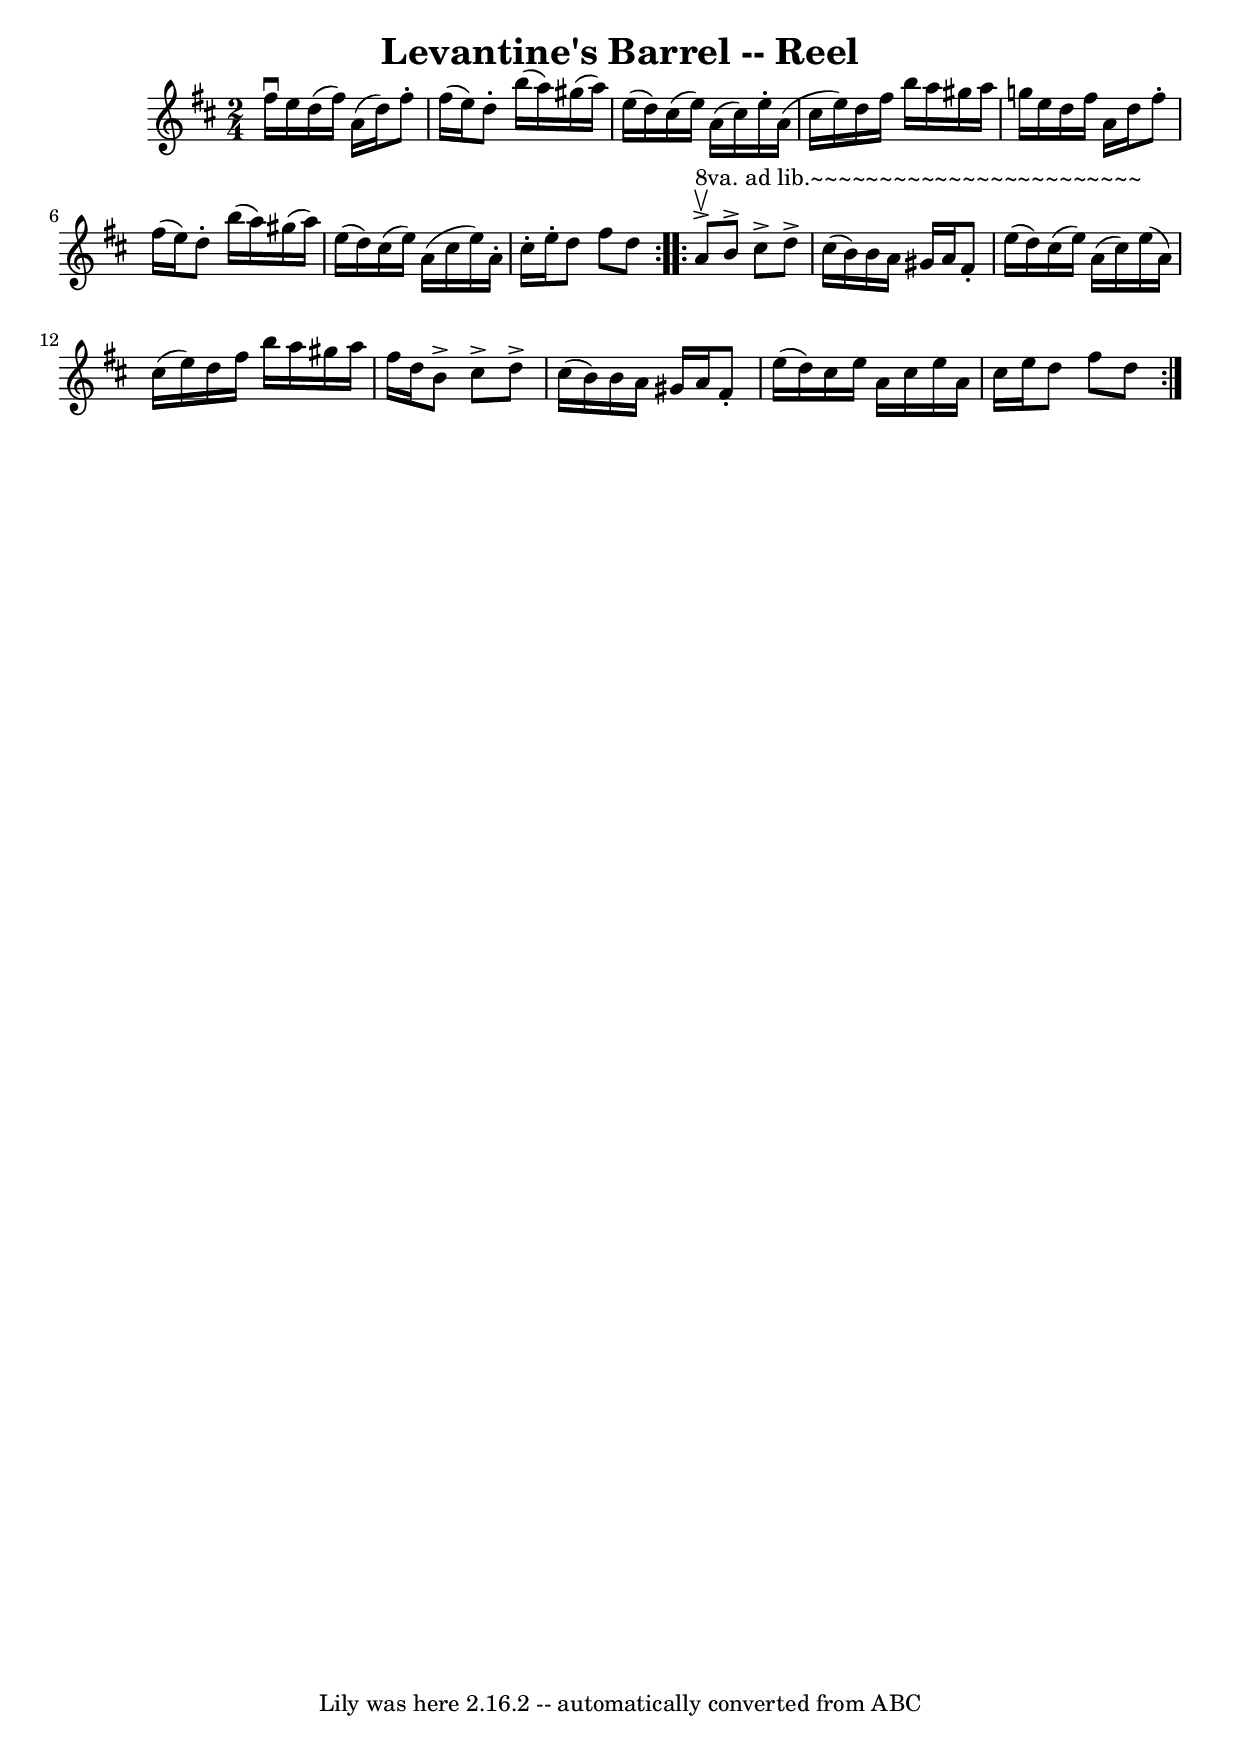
\version "2.7.40"
\include "Mammoth.ily"
\header {
	book = "Ryan's Mammoth Collection"
	crossRefNumber = "1"
	footnotes = "\\\\158"
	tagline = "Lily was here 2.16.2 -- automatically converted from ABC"
	title = "Levantine's Barrel -- Reel"
}
voicedefault =  {
\set Score.defaultBarType = "empty"

\repeat volta 2 {
\time 2/4 \key d \major fis''16^\downbow e''16  |
 d''16 (
fis''16) a'16 (d''16) fis''8 -. fis''16 (e''16)   |
 
 d''8 -. b''16 (a''16) gis''16 (a''16) e''16 (d''16)   
|
 cis''16 (e''16) a'16 (cis''16) e''16 -. a'16 (
cis''16 e''16)   |
 d''16 fis''16 b''16 a''16 gis''16 
 a''16 g''!16 e''16    |
 d''16 fis''16 a'16 d''16   
 fis''8 -. fis''16 (e''16)   |
 d''8 -. b''16 (a''16)   
gis''16 (a''16) e''16 (d''16)   |
 cis''16 (e''16)  
 a'16 (cis''16 e''16) a'16 -. cis''16 -. e''16 -.   |
   
d''8 fis''8 d''8  } \repeat volta 2 { a'8 
^"8va. ad lib.~~~~~~~~~~~~~~~~~~~~~~~~"^\accent^\upbow |
 b'8 
^\accent cis''8^\accent d''8^\accent cis''16 (b'16)   |
   
b'16 a'16 gis'16 a'16 fis'8 -. e''16 (d''16)   |
   
cis''16 (e''16) a'16 (cis''16) e''16 (a'16) cis''16 (
e''16)   |
 d''16 fis''16 b''16 a''16 gis''16 a''16   
 fis''16 d''16    |
 b'8^\accent cis''8^\accent d''8 
^\accent cis''16 (b'16)   |
 b'16 a'16 gis'16 a'16    
fis'8 -. e''16 (d''16)   |
 cis''16 e''16 a'16 cis''16 
 e''16 a'16 cis''16 e''16    |
 d''8 fis''8 d''8  }   
}

\score{
    <<

	\context Staff="default"
	{
	    \voicedefault 
	}

    >>
	\layout {
	}
	\midi {}
}
